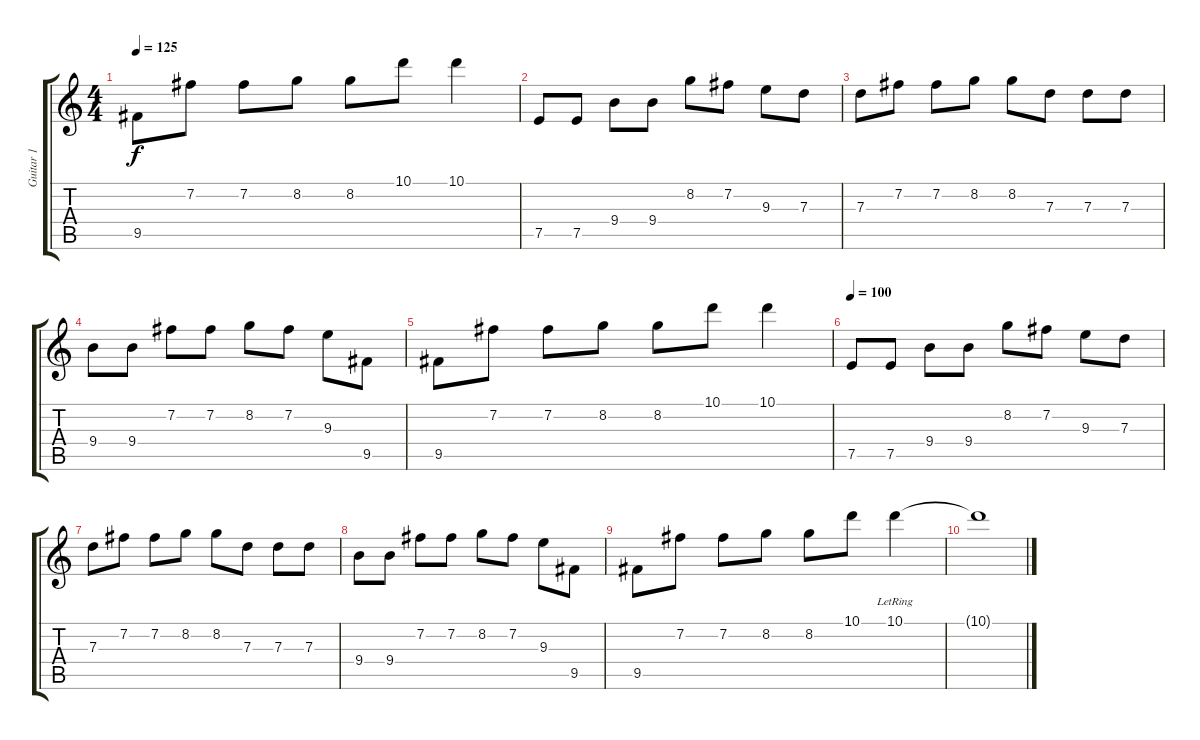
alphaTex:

\track ("Guitar 1" "Guitar 1") {instrument distortionguitar}
\staff {score tabs}
\tuning (E4 B3 G3 D3 A2 E2) {hide}
\ts (4 4)
\tempo 125
\clef g2
\ks c
9.5.8{dy f} 7.2.8 7.2.8 8.2.8 8.2.8 10.1.8 10.1.4 |
7.5.8 7.5.8 9.4.8 9.4.8 8.2.8 7.2.8 9.3.8 7.3.8 |
7.3.8 7.2.8 7.2.8 8.2.8 8.2.8 7.3.8 7.3.8 7.3.8 |
9.4.8 9.4.8 7.2.8 7.2.8 8.2.8 7.2.8 9.3.8 9.5.8 |
9.5.8 7.2.8 7.2.8 8.2.8 8.2.8 10.1.8 10.1.4 |
\tempo 100
7.5.8{instrument electricguitarclean} 7.5.8 9.4.8 9.4.8 8.2.8 7.2.8 9.3.8 7.3.8 |
7.3.8 7.2.8 7.2.8 8.2.8 8.2.8 7.3.8 7.3.8 7.3.8 |
9.4.8 9.4.8 7.2.8 7.2.8 8.2.8 7.2.8 9.3.8 9.5.8 |
9.5.8 7.2.8 7.2.8 8.2.8 8.2.8 10.1.8 10.1{lr}.4 |
10.1{t}.1
